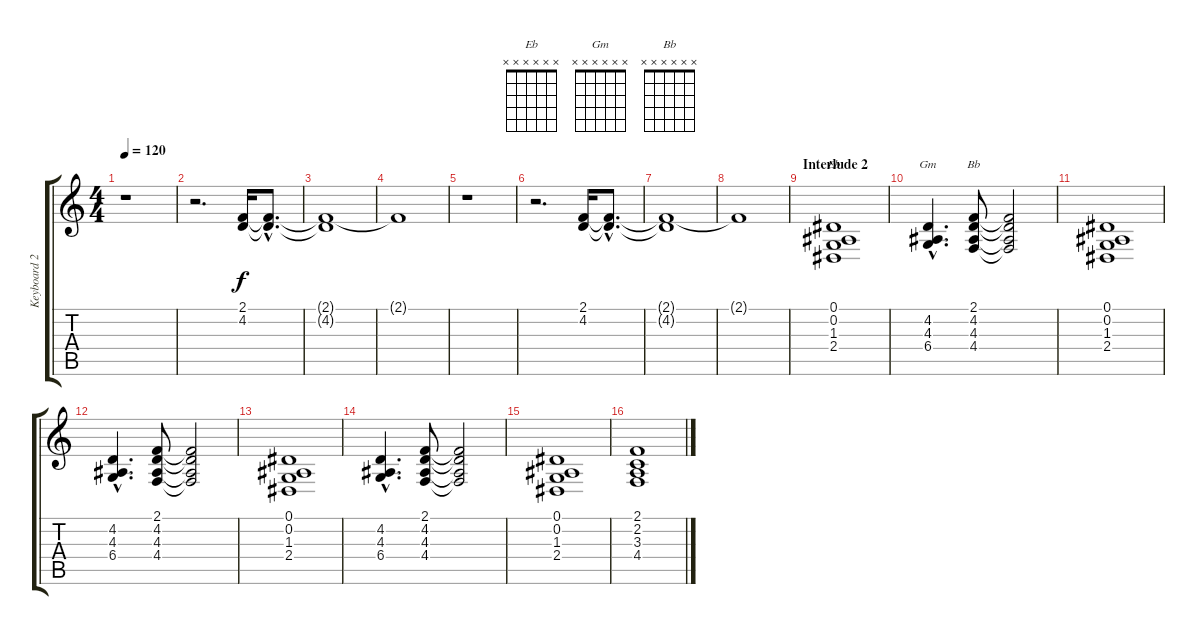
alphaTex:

\track ("Keyboard 2" "Keyboard 2") {instrument pad2warm}
\staff {score tabs}
\tuning (Eb4 Bb3 Gb3 Db3 Ab2 Eb2) {hide}
\chord ("Eb" x x x x x x)
\chord ("Gm" x x x x x x)
\chord ("Bb" x x x x x x)
\ts (4 4)
\tempo 120
\clef g2
\ks c
r.1{dy f} |
r.2{d} (2.1 4.2).16{volume 2 balance 4 instrument drawbarorgan} (2.1{hac t} 4.2{hac t}).8{d volume 11} |
(2.1{t} 4.2{t}).1 |
2.1{t}.1 |
r.1 |
r.2{d} (2.1 4.2).16{volume 2 balance 4 instrument drawbarorgan} (2.1{hac t} 4.2{hac t}).8{d volume 11} |
(2.1{t} 4.2{t}).1 |
2.1{t}.1 |
\section ("" "Interlude 2")
(0.1 0.2 1.3 2.4).1{ch "Eb" volume 7 balance 5 instrument pad2warm} |
(4.2{hac} 4.3{hac} 6.4{hac}).4{d ch "Gm"} (2.1 4.2 4.3 4.4).8{ch "Bb"} (2.1{t} 4.2{t} 4.3{t} 4.4{t}).2 |
(0.1 0.2 1.3 2.4).1 |
(4.2{hac} 4.3{hac} 6.4{hac}).4{d} (2.1 4.2 4.3 4.4).8 (2.1{t} 4.2{t} 4.3{t} 4.4{t}).2 |
(0.1 0.2 1.3 2.4).1 |
(4.2{hac} 4.3{hac} 6.4{hac}).4{d} (2.1 4.2 4.3 4.4).8 (2.1{t} 4.2{t} 4.3{t} 4.4{t}).2 |
(0.1 0.2 1.3 2.4).1 |
(2.1 2.2 3.3 4.4).1
